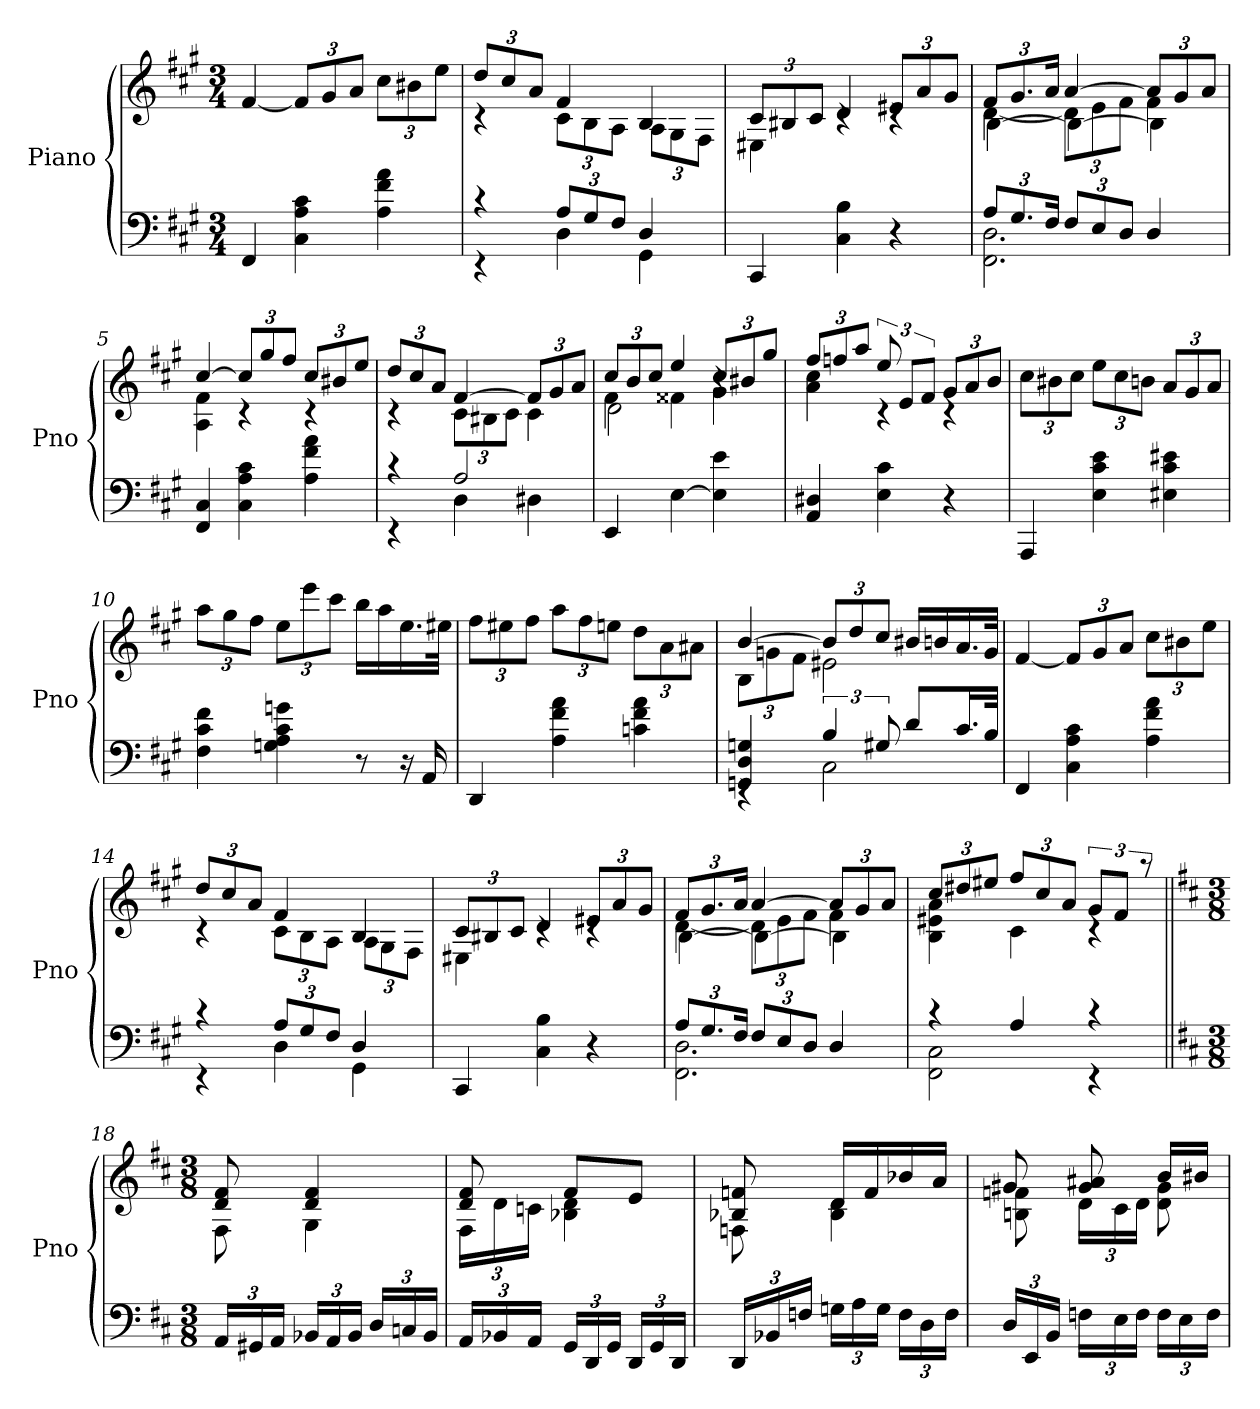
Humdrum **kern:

**kern	**kern
*part1	*part1
*staff2	*staff1
*I"Piano	*
*I'Pno	*
*clefF4	*clefG2
*k[f#c#g#]	*k[f#c#g#]
*f#:	*f#:
*M3/4	*M3/4
=1	=1
4FF#	[4f#
4C# 4A 4c#	12f#L]
.	12g#
.	12aJ
4A 4f# 4a	12cc#L
.	12b#X
.	12eeJ
=2	=2
*^	*^
4rc	4rEE	12ddL	4rc
.	.	12cc#	.
.	.	12aJ	.
12AL	4D	4f#	12c#L
12G#	.	.	12B
12F#J	.	.	12AJ
4D	4GG#	4B	12AL
.	.	.	12G#
.	.	.	12F#J
*v	*v	*	*
=3	=3	=3
4CC#	12c#L	4E#X
.	12B#X	.
.	12c#J	.
4C# 4B	4d	4rc
4r	12e#XL	4rc
.	12a	.
.	12g#J	.
=4	=4	=4
*^	*	*^
12AL	2.FF# 2.D	12f#L	[4d	[4B\
12.G#	.	12.g#	.	.
24F#Jk	.	24aJk	.	.
12F#L	.	[4a	12dL]	4B\_
12E	.	.	12e	.
12DJ	.	.	12f#J	.
4D	.	12aL]	4f#	4B\]
.	.	12g#	.	.
.	.	12aJ	.	.
*v	*v	*	*	*
*	*	*v	*v
=5	=5	=5
4FF# 4C#	[4cc#	4A 4f#
4C# 4A 4c#	12cc#L]	4rc
.	12gg#	.
.	12ff#J	.
4A 4f# 4a	12cc#L	4rc
.	12b#X	.
.	12eeJ	.
=6	=6	=6
*^	*	*
4rc	4rEE	12ddL	4rc
.	.	12cc#	.
.	.	12aJ	.
2A	4D	[4f#	12c#L
.	.	.	12B#X
.	.	.	12c#J
.	4D#X	12f#L]	4c#
.	.	12g#	.
.	.	12aJ	.
*v	*v	*	*
=7	=7	=7
*	*	*^
4EE	12cc#L	4f#	2d\
.	12b	.	.
.	12cc#J	.	.
[4E	4ee	4f##X	.
4E] 4e	12cc#L	4g#	4r
.	12b#X	.	.
.	12gg#J	.	.
*	*	*v	*v
=8	=8	=8
4AA 4D#X	12ff#L	4a 4cc#
.	12ffn	.
.	12aaJ	.
4E 4c#	12ee	4rc
.	12eL	.
.	12f#J	.
4r	12g#L	4rc
.	12a	.
.	12bJ	.
*	*v	*v
=9	=9
4AAA	12cc#L
.	12b#X
.	12cc#J
4E 4c# 4e	12eeL
.	12cc#
.	12bnJ
4E#X 4c# 4e#X	12aL
.	12g#
.	12aJ
=10	=10
4F# 4c# 4f#	12aaL
.	12gg#
.	12ff#J
4Gn 4A 4c# 4gn	12eeL
.	12eee
.	12ccc#J
8r	16bbLL
.	16aa
16r	16.ee
16AA	.
.	32ee#XJJk
=11	=11
4DD	12ff#L
.	12ee#X
.	12ff#J
4A 4f# 4a	12aaL
.	12ff#
.	12eenJ
4cn 4f# 4a	12ddL
.	12a
.	12a#XJ
=12	=12
*^	*^
4GGn 4D 4Gn	4rEE	[4b	12BL
.	.	.	12gn
.	.	.	12f#J
6B	2C#	12bL]	2e#X
.	.	12dd	.
12G#X	.	12cc#J	.
8dL	.	16b#XLL	.
.	.	16bn	.
16.c#L	.	16.a	.
32BJJk	.	32gJJk	.
*v	*v	*	*
*	*v	*v
=13	=13
4FF#	[4f#
4C# 4A 4c#	12f#L]
.	12g#
.	12aJ
4A 4f# 4a	12cc#L
.	12b#X
.	12eeJ
=14	=14
*^	*^
4rc	4rEE	12ddL	4rc
.	.	12cc#	.
.	.	12aJ	.
12AL	4D	4f#	12c#L
12G#	.	.	12B
12F#J	.	.	12AJ
4D	4GG#	4B	12AL
.	.	.	12G#
.	.	.	12F#J
*v	*v	*	*
=15	=15	=15
4CC#	12c#L	4E#X
.	12B#X	.
.	12c#J	.
4C# 4B	4d	4rc
4r	12e#XL	4rc
.	12a	.
.	12g#J	.
=16	=16	=16
*^	*	*^
12AL	2.FF# 2.D	12f#L	[4d	[4B\
12.G#	.	12.g#	.	.
24F#Jk	.	24aJk	.	.
12F#L	.	[4a	12dL]	4B\_
12E	.	.	12e	.
12DJ	.	.	12f#J	.
4D	.	12aL]	4f#	4B\]
.	.	12g#	.	.
.	.	12aJ	.	.
*	*	*	*v	*v
=17	=17	=17	=17
4rc	2FF# 2C#	12cc#L	4B 4e#X 4a
.	.	12dd#X	.
.	.	12ee#XJ	.
4A	.	12ff#L	4c#
.	.	12cc#	.
.	.	12aJ	.
4rc	4rEE	12g#L	4rc
.	.	12f#J	.
.	.	12raa	.
*v	*v	*	*
=18||	=18||	=18||
*k[f#c#]	*k[f#c#]	*
*M3/8	*M3/8	*
24AALL	8d 8f#	8F#
24GG#X	.	.
24AAJJ	.	.
24BB-XLL	4d 4f#	4G
24AA	.	.
24BB-JJ	.	.
24DLL	.	.
24Cn	.	.
24BB-JJ	.	.
=19	=19	=19
24AALL	8d 8f#	24F#LL
24BB-X	.	24d
24AAJJ	.	24cnJJ
24GGLL	8f#L	4B-X 4d
24DD	.	.
24GGJJ	.	.
24DDLL	8eJ	.
24GG	.	.
24DDJJ	.	.
=20	=20	=20
24DDLL	8B-X 8fn	8Fn
24BB-X	.	.
24FnJJ	.	.
24GnLL	16dLL	4B- 4d
24A	.	.
.	16f	.
24GJJ	.	.
24FLL	16b-X	.
24D	.	.
.	16aJJ	.
24FJJ	.	.
=21	=21	=21
24DLL	8g#X	8Bn 8fn
24EE	.	.
24BBJJ	.	.
24FnLL	8g# 8a#X	24dLL
24E	.	24c#
24FJJ	.	24dJJ
24FLL	16bLL	8d 8g#
24E	.	.
.	16b#XJJ	.
24FJJ	.	.
*	*v	*v
=	=
*-	*-
